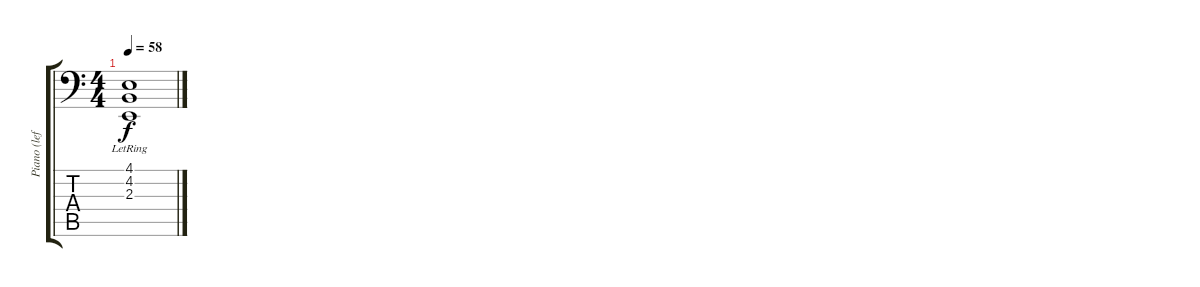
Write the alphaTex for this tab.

\track ("Piano (left hand)" "Piano (lef") {instrument acousticgrandpiano}
\staff {score tabs}
\tuning (C3 G2 D2 A1 E1 B0) {hide}
\ts (4 4)
\tempo 58
\clef f4
\ks c
(4.1{lr} 4.2{lr} 2.3{lr}).1{dy f}
